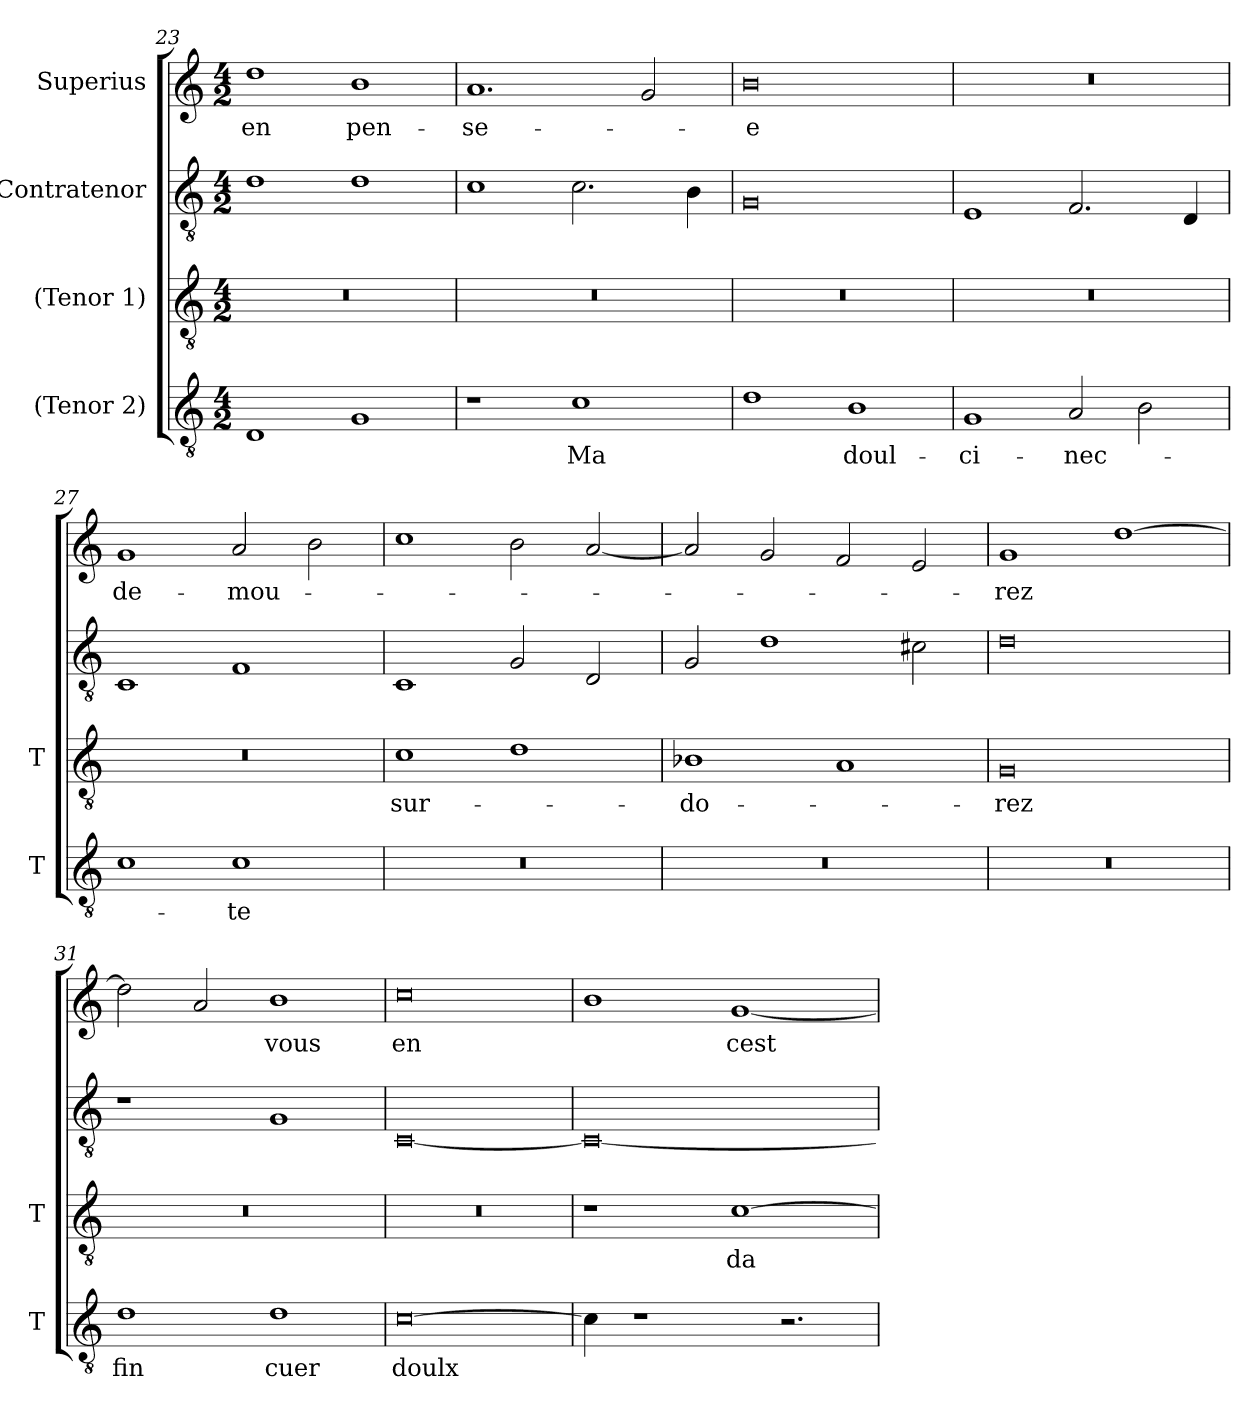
**kern	**text	**kern	**text	**kern	**kern	**text
*part4	*part4	*part3	*part3	*part2	*part1	*part1
*staff4	*staff4	*staff3	*staff3	*staff2	*staff1	*staff1
*I"(Tenor 2)	*	*I"(Tenor 1)	*	*I"Contratenor	*I"Superius	*
*I'T	*	*I'T	*	*	*	*
*clefGv2	*	*clefGv2	*	*clefGv2	*clefG2	*
*M4/2	*	*M4/2	*	*M4/2	*M4/2	*
=23	=23	=23	=23	=23	=23	=23
1D	.	0r	.	1d	1dd	-en
1G	.	.	.	1d	1b	pen-
=24	=24	=24	=24	=24	=24	=24
1r	.	0r	.	1c	1.a	-se-
1c	-Ma	.	.	2.c	.	.
.	.	.	.	.	2g	.
.	.	.	.	4B	.	.
=25	=25	=25	=25	=25	=25	=25
1d	.	0r	.	0G	0b	-e
1B	doul-	.	.	.	.	.
=26	=26	=26	=26	=26	=26	=26
1G	-ci-	0r	.	1E	0r	.
2A	-nec-	.	.	2.F	.	.
2B	.	.	.	.	.	.
.	.	.	.	4D	.	.
=27	=27	=27	=27	=27	=27	=27
1c	.	0r	.	1C	1g	de-
1c	-te	.	.	1F	2a	-mou-
.	.	.	.	.	2b	.
=28	=28	=28	=28	=28	=28	=28
0r	.	1c	sur-	1C	1cc	.
.	.	1d	.	2G	2b	.
.	.	.	.	2D	[2a	.
=29	=29	=29	=29	=29	=29	=29
0r	.	1B-X	-do-	2G	2a]	.
.	.	.	.	1d	2g	.
.	.	1A	.	.	2f	.
.	.	.	.	2c#X	2e	.
=30	=30	=30	=30	=30	=30	=30
0r	.	0G	-rez	0d	1g	-rez
.	.	.	.	.	[1dd	.
=31	=31	=31	=31	=31	=31	=31
1d	-fin	0r	.	1r	2dd]	.
.	.	.	.	.	2a	.
1d	-cuer	.	.	1G	1b	-vous
=32	=32	=32	=32	=32	=32	=32
[0c	-doulx	0r	.	[0C	0cc	-en
=33	=33	=33	=33	=33	=33	=33
4c]	.	1r	.	0C_	1b	.
1r	.	.	.	.	.	.
.	.	[1c	da-	.	[1g	-cest
2.r	.	.	.	.	.	.
=	=	=	=	=	=	=
*-	*-	*-	*-	*-	*-	*-
